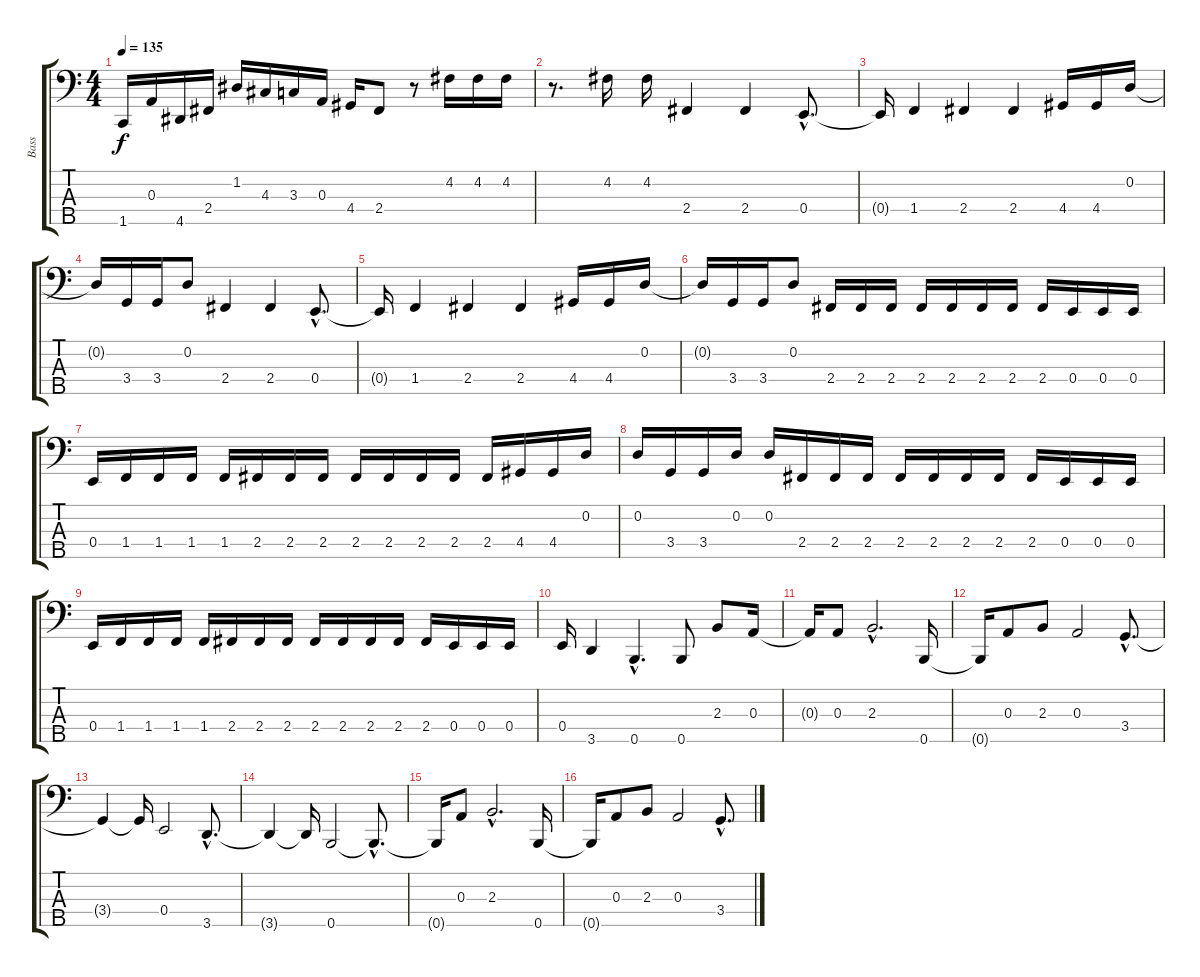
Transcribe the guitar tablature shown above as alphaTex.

\track ("Bass" "Bass") {instrument electricbassfinger}
\staff {score tabs}
\tuning (G2 D2 A1 E1 B0) {hide}
\ts (4 4)
\tempo 135
\clef f4
\ks c
1.5.16{dy f} 0.3.16 4.5.16 2.4.16 1.2.16 4.3.16 3.3.16 0.3.16 4.4.16 2.4.8 r.8 4.2.16 4.2.16 4.2.16 |
r.8{d} 4.2.16 4.2.16 2.4.4 2.4.4 0.4{hac}.8{d} |
0.4{t}.16 1.4.4 2.4.4 2.4.4 4.4.16 4.4.16 0.2.16 |
0.2{t}.16 3.4.16 3.4.16 0.2.8 2.4.4 2.4.4 0.4{hac}.8{d} |
0.4{t}.16 1.4.4 2.4.4 2.4.4 4.4.16 4.4.16 0.2.16 |
0.2{t}.16 3.4.16 3.4.16 0.2.8 2.4.16 2.4.16 2.4.16 2.4.16 2.4.16 2.4.16 2.4.16 2.4.16 0.4.16 0.4.16 0.4.16 |
0.4.16 1.4.16 1.4.16 1.4.16 1.4.16 2.4.16 2.4.16 2.4.16 2.4.16 2.4.16 2.4.16 2.4.16 2.4.16 4.4.16 4.4.16 0.2.16 |
0.2.16 3.4.16 3.4.16 0.2.16 0.2.16 2.4.16 2.4.16 2.4.16 2.4.16 2.4.16 2.4.16 2.4.16 2.4.16 0.4.16 0.4.16 0.4.16 |
0.4.16 1.4.16 1.4.16 1.4.16 1.4.16 2.4.16 2.4.16 2.4.16 2.4.16 2.4.16 2.4.16 2.4.16 2.4.16 0.4.16 0.4.16 0.4.16 |
0.4.16 3.5.4 0.5{hac}.4{d} 0.5.8 2.3.8 0.3.16 |
0.3{t}.16 0.3.8 2.3{hac}.2{d} 0.5.16 |
0.5{t}.16 0.3.8 2.3.8 0.3.2 3.4{hac}.8{d} |
3.4{t}.4 3.4{t}.16 0.4.2 3.5{hac}.8{d} |
3.5{t}.4 3.5{t}.16 0.5.2 0.5{hac t}.8{d} |
0.5{t}.16 0.3.8 2.3{hac}.2{d} 0.5.16 |
0.5{t}.16 0.3.8 2.3.8 0.3.2 3.4{hac}.8{d}
